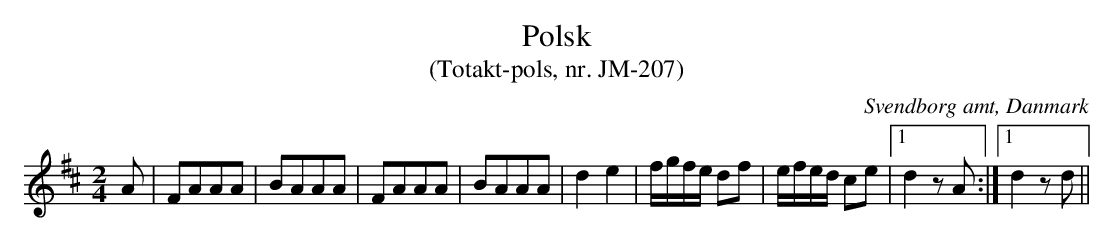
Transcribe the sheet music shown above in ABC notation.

X:1
T:Polsk
T:(Totakt-pols, nr. JM-207)
O:Svendborg amt, Danmark
M:2/4
L:1/8
K:D
A |; FAAA | BAAA | FAAA | BAAA | d2 e2 | f/g/f/e/ df | e/f/e/d/ ce |1 d2 zA :|1 d2 zd ||
